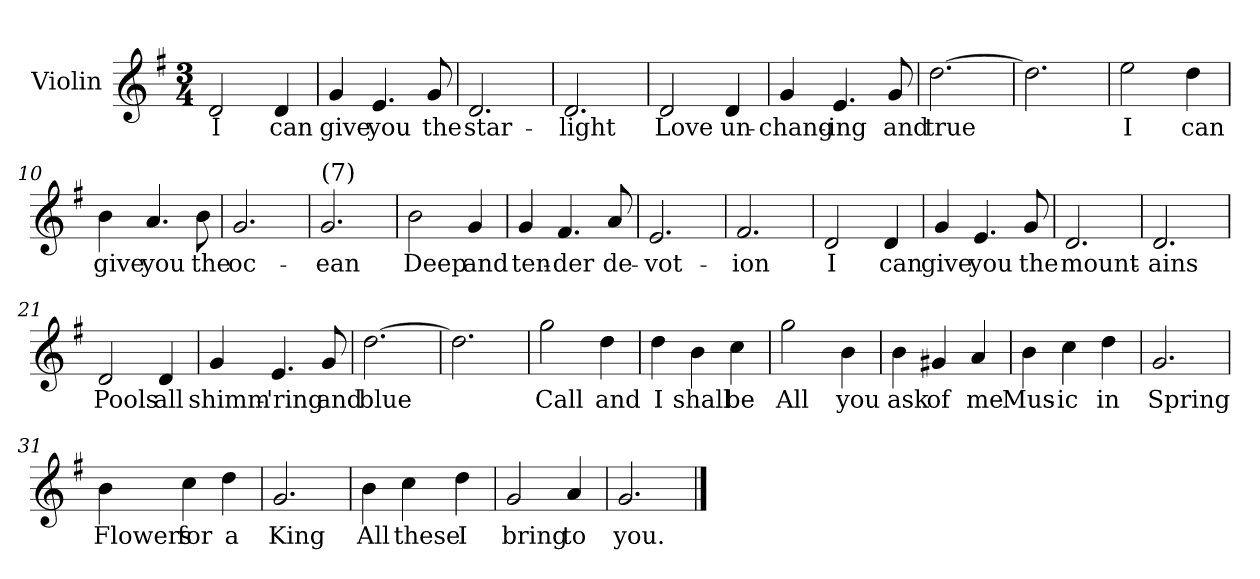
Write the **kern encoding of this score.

**kern	**text
*part1	*part1
*staff1	*staff1
*I"Violin	*
*I'Vln	*
*clefG2	*
*k[f#]	*
*G:	*
*M3/4	*
=1	=1
2d/	I
4d/	can
=2	=2
4g/	give
4.e/	you
8g/	the
=3	=3
2.d/	star-
=4	=4
2.d/	-light
!!LO:LB:g=z
=5	=5
2d/	Love
4d/	un-
=6	=6
4g/	-chang-
4.e/	-ing
8g/	and
=7	=7
[2.dd\	true
=8	=8
2.dd\]	.
!!LO:LB:g=z
=9	=9
2ee\	I
4dd\	can
=10	=10
4b\	give
4.a/	you
8b\	the
=11	=11
2.g/	oc-
=12	=12
!LO:TX:a:t=(7)	!
2.g/	-ean
!!LO:LB:g=z
=13	=13
2b\	Deep
4g/	and
=14	=14
4g/	ten-
4.f#/	-der
8a/	de-
=15	=15
2.e/	-vot-
=16	=16
2.f#/	-ion
!!LO:LB:g=z
=17	=17
2d/	I
4d/	can
=18	=18
4g/	give
4.e/	you
8g/	the
=19	=19
2.d/	mount-
=20	=20
2.d/	-ains
!!LO:LB:g=z
=21	=21
2d/	Pools
4d/	all
=22	=22
4g/	shimm-
4.e/	-'ring
8g/	and
=23	=23
[2.dd\	blue
=24	=24
2.dd\]	.
!!LO:LB:g=z
=25	=25
2gg\	Call
4dd\	and
=26	=26
4dd\	I
4b\	shall
4cc\	be
=27	=27
2gg\	All
4b\	you
=28	=28
4b\	ask
4g#X/	of
4a/	me
!!LO:LB:g=z
=29	=29
4b\	Mus-
4cc\	-ic
4dd\	in
=30	=30
2.g/	Spring
=31	=31
4b\	Flowers
4cc\	for
4dd\	a
=32	=32
2.g/	King
!!LO:LB:g=z
=33	=33
4b\	All
4cc\	these
4dd\	I
=34	=34
2g/	bring
4a/	to
=35	=35
2.g/	you.
==	==
*-	*-
